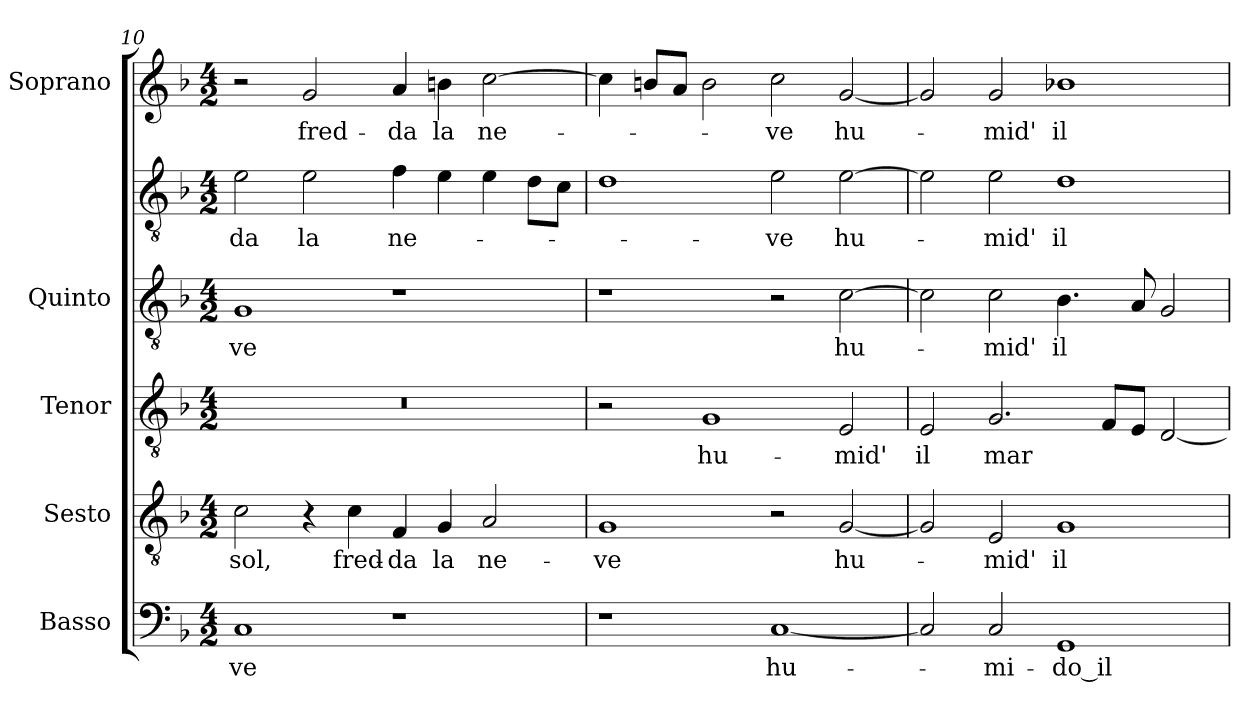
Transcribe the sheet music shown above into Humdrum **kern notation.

**kern	**text	**kern	**text	**kern	**text	**kern	**text	**kern	**text	**kern	**text
*part6	*part6	*part5	*part5	*part4	*part4	*part3	*part3	*part2	*part2	*part1	*part1
*staff6	*staff6	*staff5	*staff5	*staff4	*staff4	*staff3	*staff3	*staff2	*staff2	*staff1	*staff1
*I"Basso	*	*I"Sesto	*	*I"Tenor	*	*I"Quinto	*	*I""Alto"	*	*I"Soprano	*
*	*	*I'T.	*	*I'T.	*	*I'T.	*	*I'T.	*	*I'Sop.	*
*clefF4	*	*clefGv2	*	*clefGv2	*	*clefGv2	*	*clefGv2	*	*clefG2	*
*	*	*ITrd7c12	*	*ITrd7c12	*	*ITrd7c12	*	*ITrd7c12	*	*	*
*k[b-]	*	*k[b-]	*	*k[b-]	*	*k[b-]	*	*k[b-]	*	*k[b-]	*
*F:	*	*F:	*	*F:	*	*F:	*	*F:	*	*F:	*
*M4/2	*	*M4/2	*	*M4/2	*	*M4/2	*	*M4/2	*	*M4/2	*
=10	=10	=10	=10	=10	=10	=10	=10	=10	=10	=10	=10
!	!LO:LY:b:color=#000000	!	!	!	!	!	!	!	!	!	!
!	!	!	!LO:LY:b:color=#000000	!LO:N:vis=1	!	!	!	!	!	!	!
!	!	!	!	!	!	!	!LO:LY:b:color=#000000	!	!	!	!
!	!	!	!	!	!	!	!	!	!LO:LY:b:color=#000000	!	!
1Ci	-ve	2Ci\	sol,	0r	.	1GGi	-ve	2Ei\	-da	2r	.
!	!	!	!	!	!	!	!	!	!LO:LY:b:color=#000000	!	!
!	!	!	!	!	!	!	!	!	!	!	!LO:LY:b:color=#000000
.	.	4r	.	.	.	.	.	2Ei\	la	2gi/	fred-
!	!	!	!LO:LY:b:color=#000000	!	!	!	!	!	!	!	!
.	.	4Ci\	fred-	.	.	.	.	.	.	.	.
!	!	!	!LO:LY:b:color=#000000	!	!	!	!	!	!	!	!
!	!	!	!	!	!	!	!	!	!LO:LY:b:color=#000000	!	!
!	!	!	!	!	!	!	!	!	!	!	!LO:LY:b:color=#000000
1r	.	4FFi/	-da	.	.	1r	.	4Fi\	ne-	4ai/	-da
!	!	!	!LO:LY:b:color=#000000	!	!	!	!	!	!	!	!
!	!	!	!	!	!	!	!	!	!	!	!LO:LY:b:color=#000000
.	.	4GGi/	la	.	.	.	.	4Ei\	.	4bni\	la
!	!	!	!LO:LY:b:color=#000000	!	!	!	!	!	!	!	!
!	!	!	!	!	!	!	!	!	!	!	!LO:LY:b:color=#000000
.	.	2AAi/	ne-	.	.	.	.	4Ei\	.	[2cci\	ne-
.	.	.	.	.	.	.	.	8Di\L	.	.	.
.	.	.	.	.	.	.	.	8Ci\J	.	.	.
=11	=11	=11	=11	=11	=11	=11	=11	=11	=11	=11	=11
!	!	!	!LO:LY:b:color=#000000	!	!	!	!	!	!	!	!
1r	.	1GGi	-ve	2r	.	1r	.	1Di	.	4cci\]	.
.	.	.	.	.	.	.	.	.	.	8bni/L	.
.	.	.	.	.	.	.	.	.	.	8ai/J	.
!	!	!	!	!	!LO:LY:b:color=#000000	!	!	!	!	!	!
.	.	.	.	1GGi	hu-	.	.	.	.	2bi\	.
!	!LO:LY:b:color=#000000	!	!	!	!	!	!	!	!	!	!
!	!	!	!	!	!	!	!	!	!LO:LY:b:color=#000000	!	!
!	!	!	!	!	!	!	!	!	!	!	!LO:LY:b:color=#000000
[1Ci	hu-	2r	.	.	.	2r	.	2Ei\	-ve	2cci\	-ve
!	!	!	!LO:LY:b:color=#000000	!	!	!	!	!	!	!	!
!	!	!	!	!	!LO:LY:b:color=#000000	!	!	!	!	!	!
!	!	!	!	!	!	!	!LO:LY:b:color=#000000	!	!	!	!
!	!	!	!	!	!	!	!	!	!LO:LY:b:color=#000000	!	!
!	!	!	!	!	!	!	!	!	!	!	!LO:LY:b:color=#000000
.	.	[2GGi/	hu-	2EEi/	-mid'	[2Ci\	hu-	[2Ei\	hu-	[2gi/	hu-
=12	=12	=12	=12	=12	=12	=12	=12	=12	=12	=12	=12
!	!	!	!	!	!LO:LY:b:color=#000000	!	!	!	!	!	!
2Ci/]	.	2GGi/]	.	2EEi/	il	2Ci\]	.	2Ei\]	.	2gi/]	.
!	!LO:LY:b:color=#000000	!	!	!	!	!	!	!	!	!	!
!	!	!	!LO:LY:b:color=#000000	!	!	!	!	!	!	!	!
!	!	!	!	!	!LO:LY:b:color=#000000	!	!	!	!	!	!
!	!	!	!	!	!	!	!LO:LY:b:color=#000000	!	!	!	!
!	!	!	!	!	!	!	!	!	!LO:LY:b:color=#000000	!	!
!	!	!	!	!	!	!	!	!	!	!	!LO:LY:b:color=#000000
2Ci/	-mi-	2EEi/	-mid'	2.GGi/	mar	2Ci\	-mid'	2Ei\	-mid'	2gi/	-mid'
!	!LO:LY:b:color=#000000	!	!	!	!	!	!	!	!	!	!
!	!	!	!LO:LY:b:color=#000000	!	!	!	!	!	!	!	!
!	!	!	!	!	!	!	!LO:LY:b:color=#000000	!	!	!	!
!	!	!	!	!	!	!	!	!	!LO:LY:b:color=#000000	!	!
!	!	!	!	!	!	!	!	!	!	!	!LO:LY:b:color=#000000
1GGi	-do_il	1GGi	il	.	.	4.BB-i\	il	1Di	il	1b-Xi	il
.	.	.	.	8FFi/L	.	.	.	.	.	.	.
.	.	.	.	8EEi/J	.	8AAi/	.	.	.	.	.
.	.	.	.	[2DDi/	.	2GGi/	.	.	.	.	.
=	=	=	=	=	=	=	=	=	=	=	=
*-	*-	*-	*-	*-	*-	*-	*-	*-	*-	*-	*-
